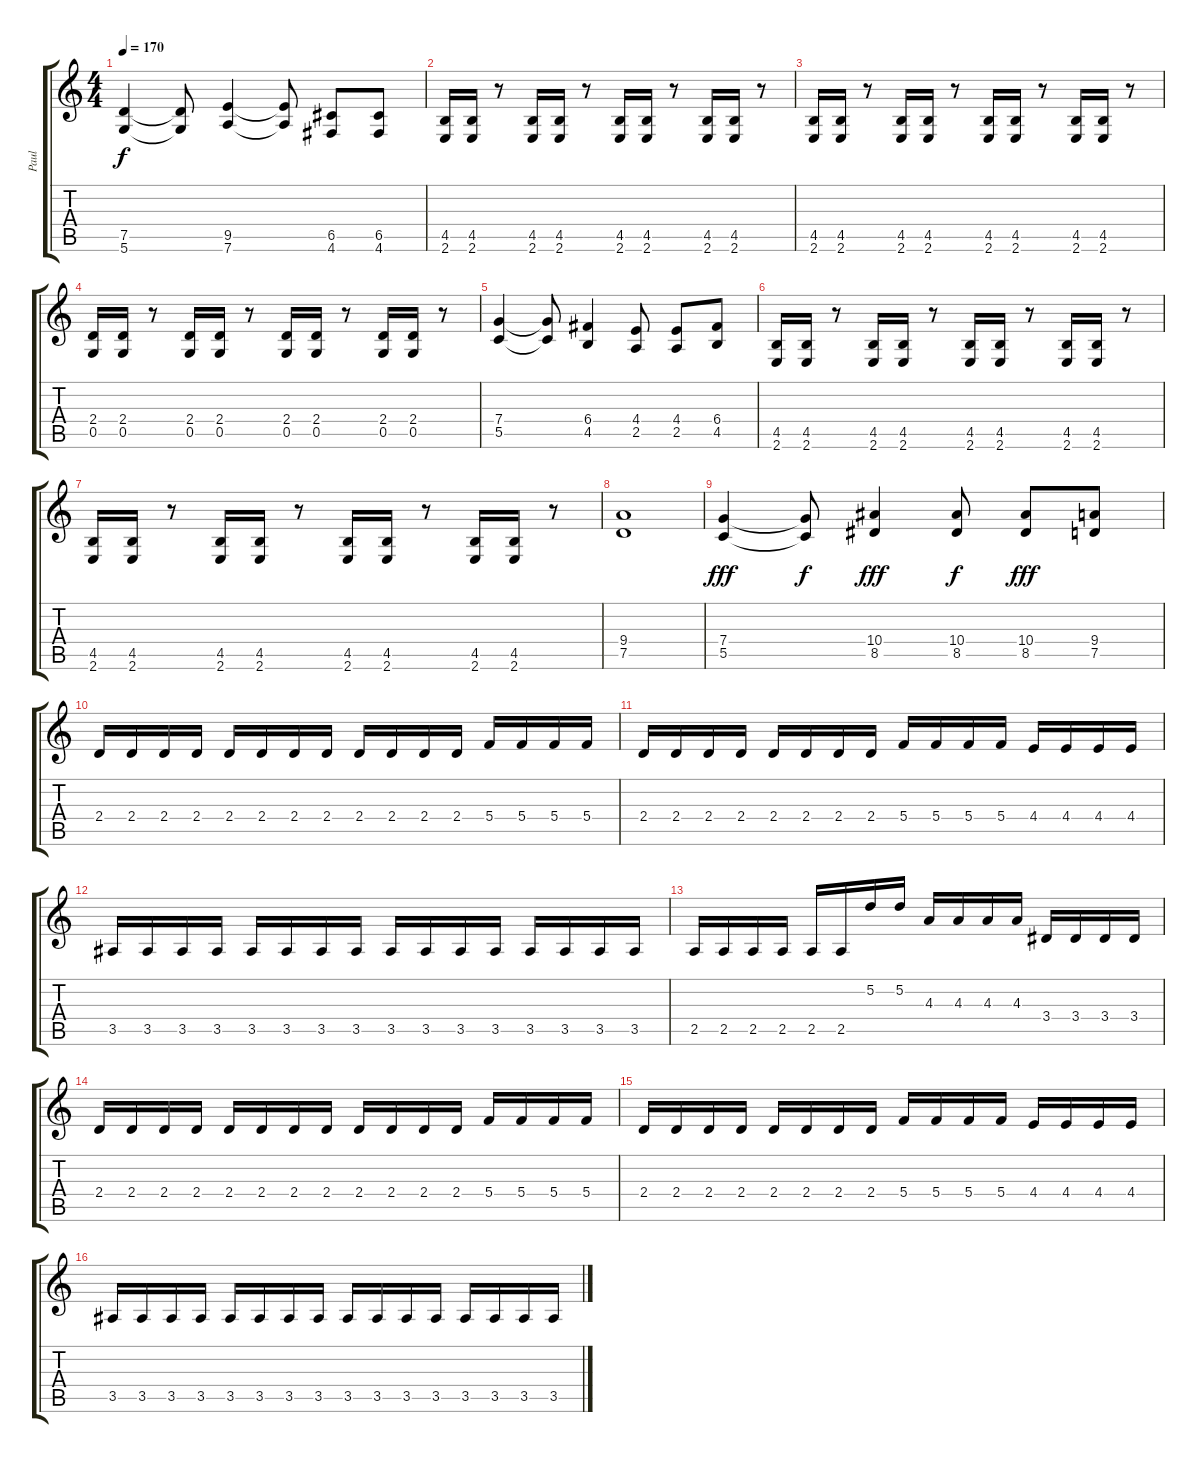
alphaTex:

\track ("Paul" "Paul") {instrument distortionguitar}
\staff {score tabs}
\tuning (D4 A3 F3 C3 G2 D2) {hide}
\ts (4 4)
\tempo 170
\clef g2
\ks c
(7.5 5.6).4{dy f} (7.5{t} 5.6{t}).8 (9.5 7.6).4 (9.5{t} 7.6{t}).8 (6.5 4.6).8 (6.5 4.6).8 |
(4.5 2.6).16 (4.5 2.6).16 r.8 (4.5 2.6).16 (4.5 2.6).16 r.8 (4.5 2.6).16 (4.5 2.6).16 r.8 (4.5 2.6).16 (4.5 2.6).16 r.8 |
(4.5 2.6).16 (4.5 2.6).16 r.8 (4.5 2.6).16 (4.5 2.6).16 r.8 (4.5 2.6).16 (4.5 2.6).16 r.8 (4.5 2.6).16 (4.5 2.6).16 r.8 |
(2.4 0.5).16 (2.4 0.5).16 r.8 (2.4 0.5).16 (2.4 0.5).16 r.8 (2.4 0.5).16 (2.4 0.5).16 r.8 (2.4 0.5).16 (2.4 0.5).16 r.8 |
(7.4 5.5).4 (7.4{t} 5.5{t}).8 (6.4 4.5).4 (4.4 2.5).8 (4.4 2.5).8 (6.4 4.5).8 |
(4.5 2.6).16 (4.5 2.6).16 r.8 (4.5 2.6).16 (4.5 2.6).16 r.8 (4.5 2.6).16 (4.5 2.6).16 r.8 (4.5 2.6).16 (4.5 2.6).16 r.8 |
(4.5 2.6).16 (4.5 2.6).16 r.8 (4.5 2.6).16 (4.5 2.6).16 r.8 (4.5 2.6).16 (4.5 2.6).16 r.8 (4.5 2.6).16 (4.5 2.6).16 r.8 |
(9.4 7.5).1 |
(7.4 5.5).4{dy fff} (7.4{t} 5.5{t}).8{dy f} (10.4 8.5).4{dy fff} (10.4 8.5).8{dy f} (10.4 8.5).8{dy fff} (9.4 7.5).8 |
2.4.16 2.4.16 2.4.16 2.4.16 2.4.16 2.4.16 2.4.16 2.4.16 2.4.16 2.4.16 2.4.16 2.4.16 5.4.16 5.4.16 5.4.16 5.4.16 |
2.4.16 2.4.16 2.4.16 2.4.16 2.4.16 2.4.16 2.4.16 2.4.16 5.4.16 5.4.16 5.4.16 5.4.16 4.4.16 4.4.16 4.4.16 4.4.16 |
3.5.16 3.5.16 3.5.16 3.5.16 3.5.16 3.5.16 3.5.16 3.5.16 3.5.16 3.5.16 3.5.16 3.5.16 3.5.16 3.5.16 3.5.16 3.5.16 |
2.5.16 2.5.16 2.5.16 2.5.16 2.5.16 2.5.16 5.2.16 5.2.16 4.3.16 4.3.16 4.3.16 4.3.16 3.4.16 3.4.16 3.4.16 3.4.16 |
2.4.16 2.4.16 2.4.16 2.4.16 2.4.16 2.4.16 2.4.16 2.4.16 2.4.16 2.4.16 2.4.16 2.4.16 5.4.16 5.4.16 5.4.16 5.4.16 |
2.4.16 2.4.16 2.4.16 2.4.16 2.4.16 2.4.16 2.4.16 2.4.16 5.4.16 5.4.16 5.4.16 5.4.16 4.4.16 4.4.16 4.4.16 4.4.16 |
3.5.16 3.5.16 3.5.16 3.5.16 3.5.16 3.5.16 3.5.16 3.5.16 3.5.16 3.5.16 3.5.16 3.5.16 3.5.16 3.5.16 3.5.16 3.5.16
